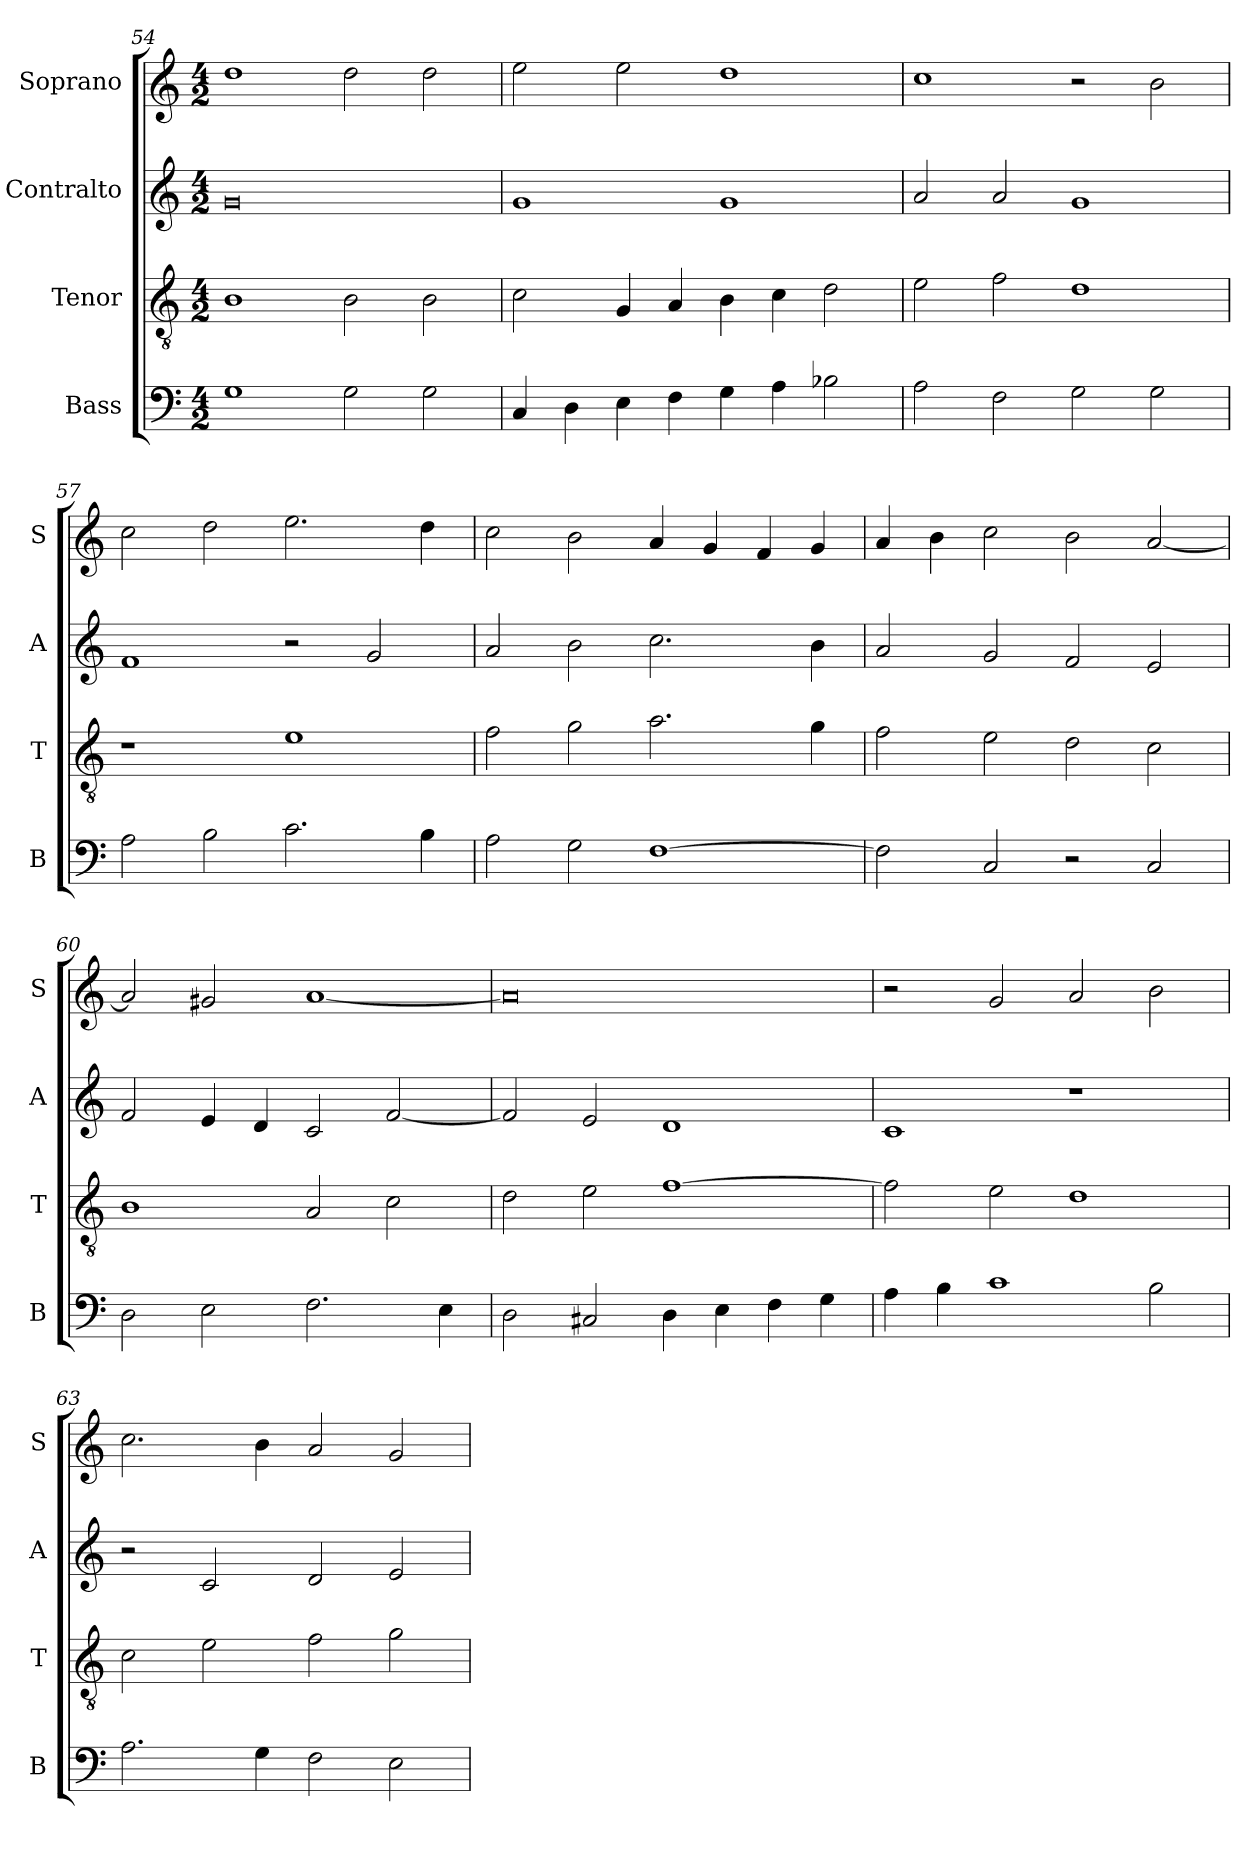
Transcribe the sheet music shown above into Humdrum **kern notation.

**kern	**kern	**kern	**kern
*part4	*part3	*part2	*part1
*staff4	*staff3	*staff2	*staff1
*I"Bass	*I"Tenor	*I"Contralto	*I"Soprano
*I'B	*I'T	*I'A	*I'S
*clefF4	*clefGv2	*clefG2	*clefG2
*k[]	*k[]	*k[]	*k[]
*A:aeo	*A:aeo	*A:aeo	*A:aeo
*M4/2	*M4/2	*M4/2	*M4/2
=54	=54	=54	=54
1G	1B	0g	1dd
2G	2B	.	2dd
2G	2B	.	2dd
=55	=55	=55	=55
4C	2c	1g	2ee
4D	.	.	.
4E	4G	.	2ee
4F	4A	.	.
4G	4B	1g	1dd
4A	4c	.	.
2B-X	2d	.	.
=56	=56	=56	=56
2A	2e	2a	1cc
2F	2f	2a	.
2G	1d	1g	2r
2G	.	.	2b
=57	=57	=57	=57
2A	1r	1f	2cc
2B	.	.	2dd
2.c	1e	2r	2.ee
.	.	2g	.
4B	.	.	4dd
=58	=58	=58	=58
2A	2f	2a	2cc
2G	2g	2b	2b
[1F	2.a	2.cc	4a
.	.	.	4g
.	.	.	4f
.	4g	4b	4g
=59	=59	=59	=59
2F]	2f	2a	4a
.	.	.	4b
2C	2e	2g	2cc
2r	2d	2f	2b
2C	2c	2e	[2a
=60	=60	=60	=60
2D	1B	2f	2a]
2E	.	4e	2g#X
.	.	4d	.
2.F	2A	2c	[1a
.	2c	[2f	.
4E	.	.	.
=61	=61	=61	=61
2D	2d	2f]	0a]
2C#X	2e	2e	.
4D	[1f	1d	.
4E	.	.	.
4F	.	.	.
4G	.	.	.
=62	=62	=62	=62
4A	2f]	1c	2r
4B	.	.	.
1c	2e	.	2g
.	1d	1r	2a
2B	.	.	2b
=63	=63	=63	=63
2.A	2c	2r	2.cc
.	2e	2c	.
4G	.	.	4b
2F	2f	2d	2a
2E	2g	2e	2g
=	=	=	=
*-	*-	*-	*-
